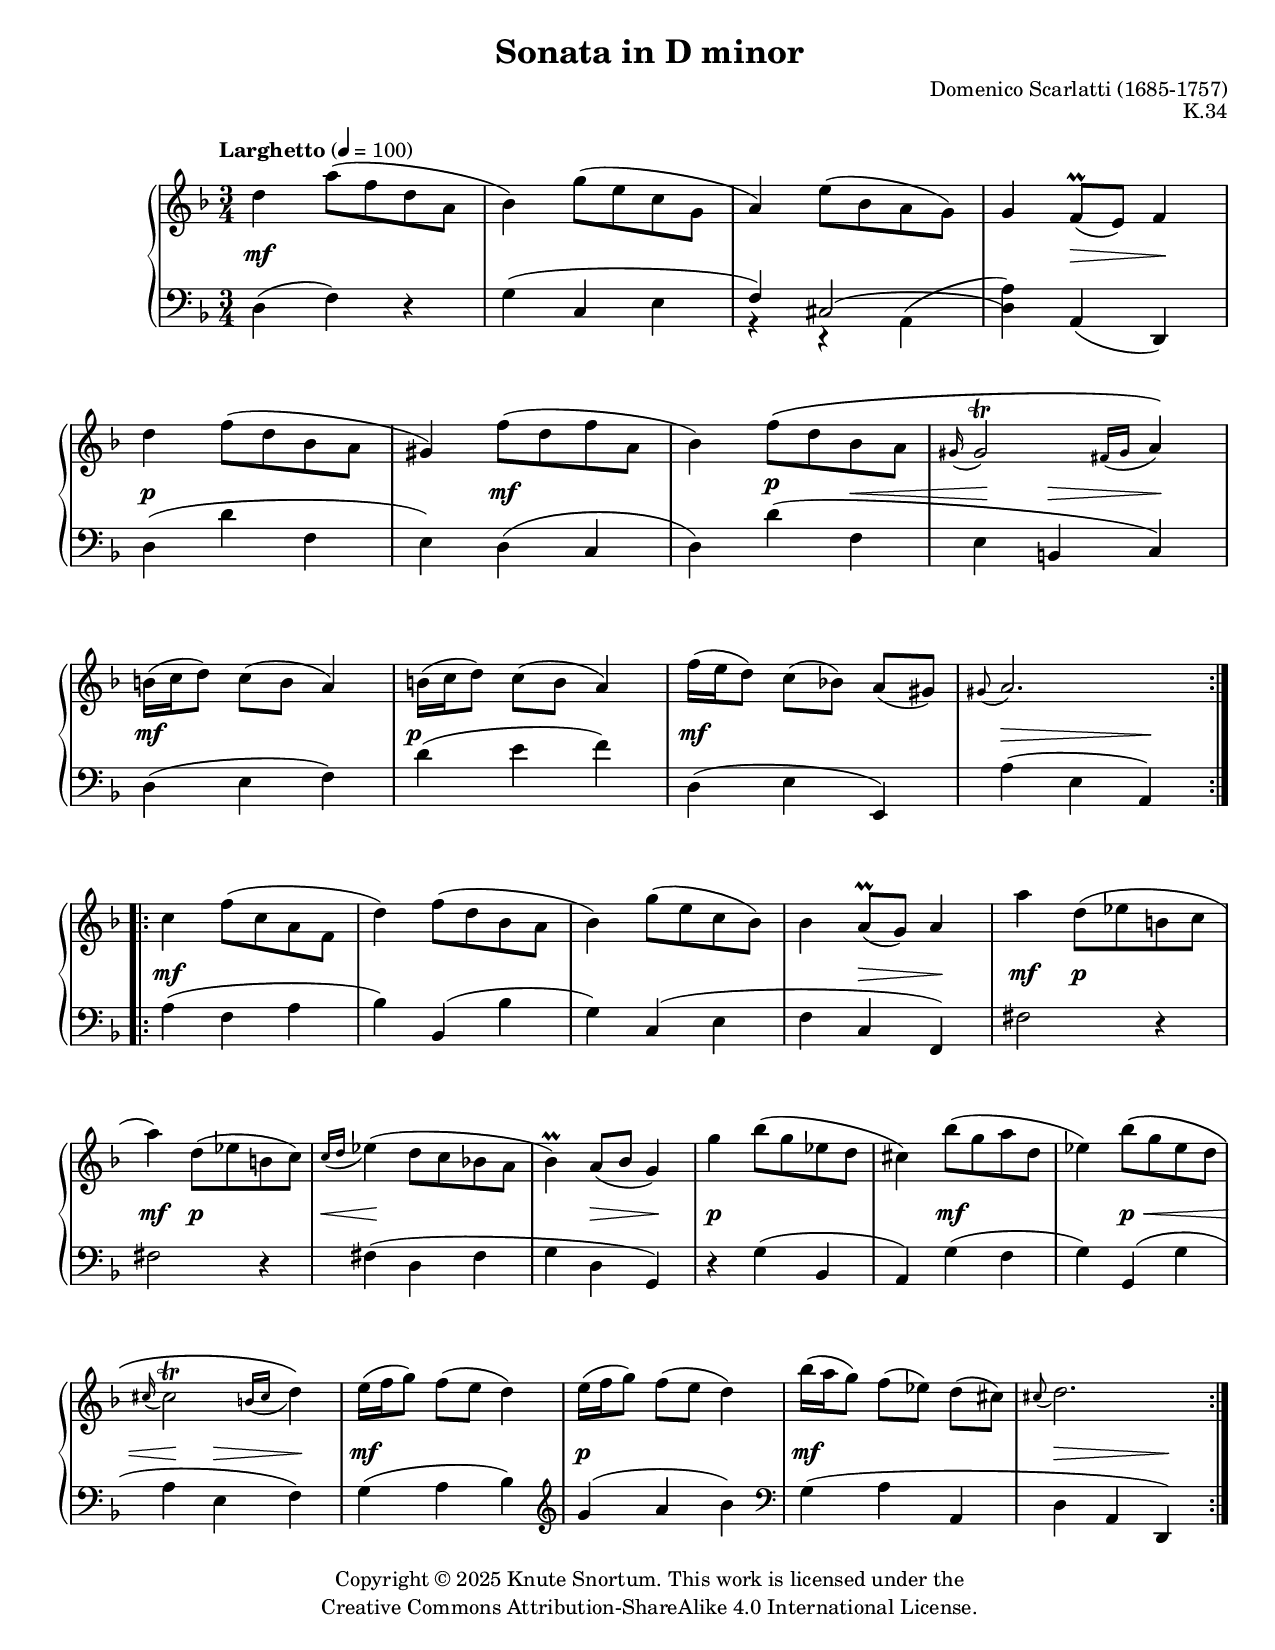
%...+....1....+....2....+....3....+....4....+....5....+....6....+....7....+....

\version "2.24.0"
\include "globals.ily"

\header { 
  title = "Sonata in D minor"
  opus = "K.34"
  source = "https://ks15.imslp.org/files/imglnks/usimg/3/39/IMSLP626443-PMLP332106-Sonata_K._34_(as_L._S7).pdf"
}

%
% Positions and shapes
%

slurShapeA = \shape #'(
                        ((0 . 3) (0 . 1.5) (0 . 0) (0 . 0))
                        ((0 . 0) (0 . 0) (0 . 0) (0 . 0))
                      ) \etc
slurShapeB = \shape #'((0 . 0) (0 . 0) (0 . 2) (0 . 3)) \etc

%
% Music
%

global = {
  \time 3/4
  \key d \minor
}

rightHand = \relative {
  \global
  \repeat volta 2 {
    d''4 a'8( f d a |
    bf4) g'8( e c g |
    a4) e'8( bf a g) |
    g4 f8(\prall e) f4 |
    d'4 f8( d bf a |
    gs4) f'8( d f a, |
    bf4) f'8\( d bf a |
    \grace { gs16( } \afterGrace 15/16 gs2)-\insideSlur\trill { fs16[( gs] }
      a4)\) |
    
    \barNumberCheck 9
    b16( c d8) c( b a4) |
    b16( c d8) c( b a4) |
    f'16( e d8) c[( bf!]) a( gs) |
    \appoggiatura { gs8 } a2. |
  }
  \repeat volta 2 {
    c4 f8( c a f |
    d'4) f8( d bf a |
    bf4) g'8( e c bf) |
    bf4 a8(\prall g) a4 |
    
    \barNumberCheck 17
    a'4 d,8( ef b c |
    a'4) d,8( ef b c) |
    \appoggiatura { c16[ d] } ef4( d8 c bf! a |
    bf4)\prall a8( bf g4) |
    g'4 bf8( g ef d |
    cs4) bf'8( g a d, |
    ef4) bf'8\( g ef d |
    \grace { cs16( } \afterGrace 7/8 cs2)\trill { b16[( cs] } d4)\) |
    
    \barNumberCheck 25
    e16( f g8) f( e d4) |
    e16( f g8) f( e d4) |
    bf'16( a g8) f[( ef]) d( cs) |
    \appoggiatura { cs8 } d2. |
  }
}

leftHand = \relative {
  \global
  \clef bass
  \repeat volta 2 {
    d4( f) r |
    g4( c, e |
    <<
      { \voiceThree f4) cs2\=1( | \oneVoice <d\=1) a'>4 }
      \new Voice { \voiceTwo r4 r a4^( | \hideNoteHead a'4) }
    >> 
    a,4( d,) |
    d'4( d' f, |
    e4) d( c |
    d4) d'( f, |
    e4 b c) |
    
    \barNumberCheck 9
    d4( e f) |
    d'4( e f) |
    d,4( e e,) |
    a'4-\slurShapeB ( e a,) |
  }
  \repeat volta 2 {
    a'4( f a |
    bf4) bf,( bf' |
    g4) c,( e |
    f4 c f,) |
    
    \barNumberCheck 17
    fs'2 r4 |
    fs2 r4 |
    fs4( d fs |
    g4 d g,) |
    r4 g'( bf, |
    a4) g'( f |
    g4) g,-\slurShapeA ( g' |
    a4 e f) |
    
    \barNumberCheck 25
    g4( a bf) |
    \clef treble g'4( a bf) |
    \clef bass g,4( a a, |
    d4 a d,) |
  }
}

dynamics = {
  \override Hairpin.after-line-breaking = ##f
  \repeat volta 2 {
    s2.\mf |
    s2. * 2 |
    s4 s\> s\! |
    s2.\p |
    s4 s2\mf |
    s4 s-\tweak Y-offset 0.5 \p s\< |
    \tag layout { s4\! } \tag midi { s4\mp\! } s\> s\! |
    
    \barNumberCheck 9
    s2.\mf |
    s2.-\tweak X-offset -1 \p |
    s2.\mf |
    s2\> s4\! |
  }
  \repeat volta 2 {
    s2.\mf |
    s2. * 2 |
    s4 s\> s\! |
    
    \barNumberCheck 17
    s4\mf s2\p |
    s4\mf s2\p |
    \grace { s8\< } s2.\! |
    s4 s\> s\! |
    s2.\p |
    s4 s2\mf |
    s4 s2\p\< |
    \tag layout { s4\! } \tag midi { s4\mp\! } s\> s\! |
    
    \barNumberCheck 25
    s2.\mf |
    s2.\p |
    s2.\mf |
    s2\> s4\! |
  }
}

tempi = {
  \repeat volta 2 {
    \tempo "Larghetto" 4 = 100
    s2. * 8 |
    
    \barNumberCheck 9
    s2. * 4 |
  }
  \repeat volta 2 {
    s2. * 4 |
    
    \barNumberCheck 17
    s2. * 8 |
    
    \barNumberCheck 25
    s2. * 2 |
    \tag layout { s2. * 2 | }
    \tag midi {
      \alternative {
        { s2. * 2 | }
        {
          s4 \tempo 4 = 92 s \tempo 4 = 84 s |
          \tempo 4 = 76
          s2. |
        }
      }
    }
  }
}

forceBreaks = {
  s2. * 4 \break
  s2. * 4 \break
  s2. * 4 \break
  s2. * 5 \break
  s2. * 6 \break
  \grace { s16 } 
}

\score {
  \keepWithTag layout  
  \new PianoStaff \with {
    \override StaffGrouper.staff-staff-spacing = 
      #'((basic-distance . 10)
         (padding . 1))
  } <<
    \new Staff = "upper" \rightHand
    \new Dynamics \dynamics
    \new Staff = "lower" \leftHand
    \new Dynamics \tempi
    \new Devnull \forceBreaks
  >>
  \layout {}
}

\include "articulate.ly"

\score {
  \keepWithTag midi
  \articulate <<
    \new Staff = "upper" << \rightHand \dynamics \tempi >>
    \new Staff = "lower" << \leftHand \dynamics \tempi >>
  >>
  \midi {}
}
